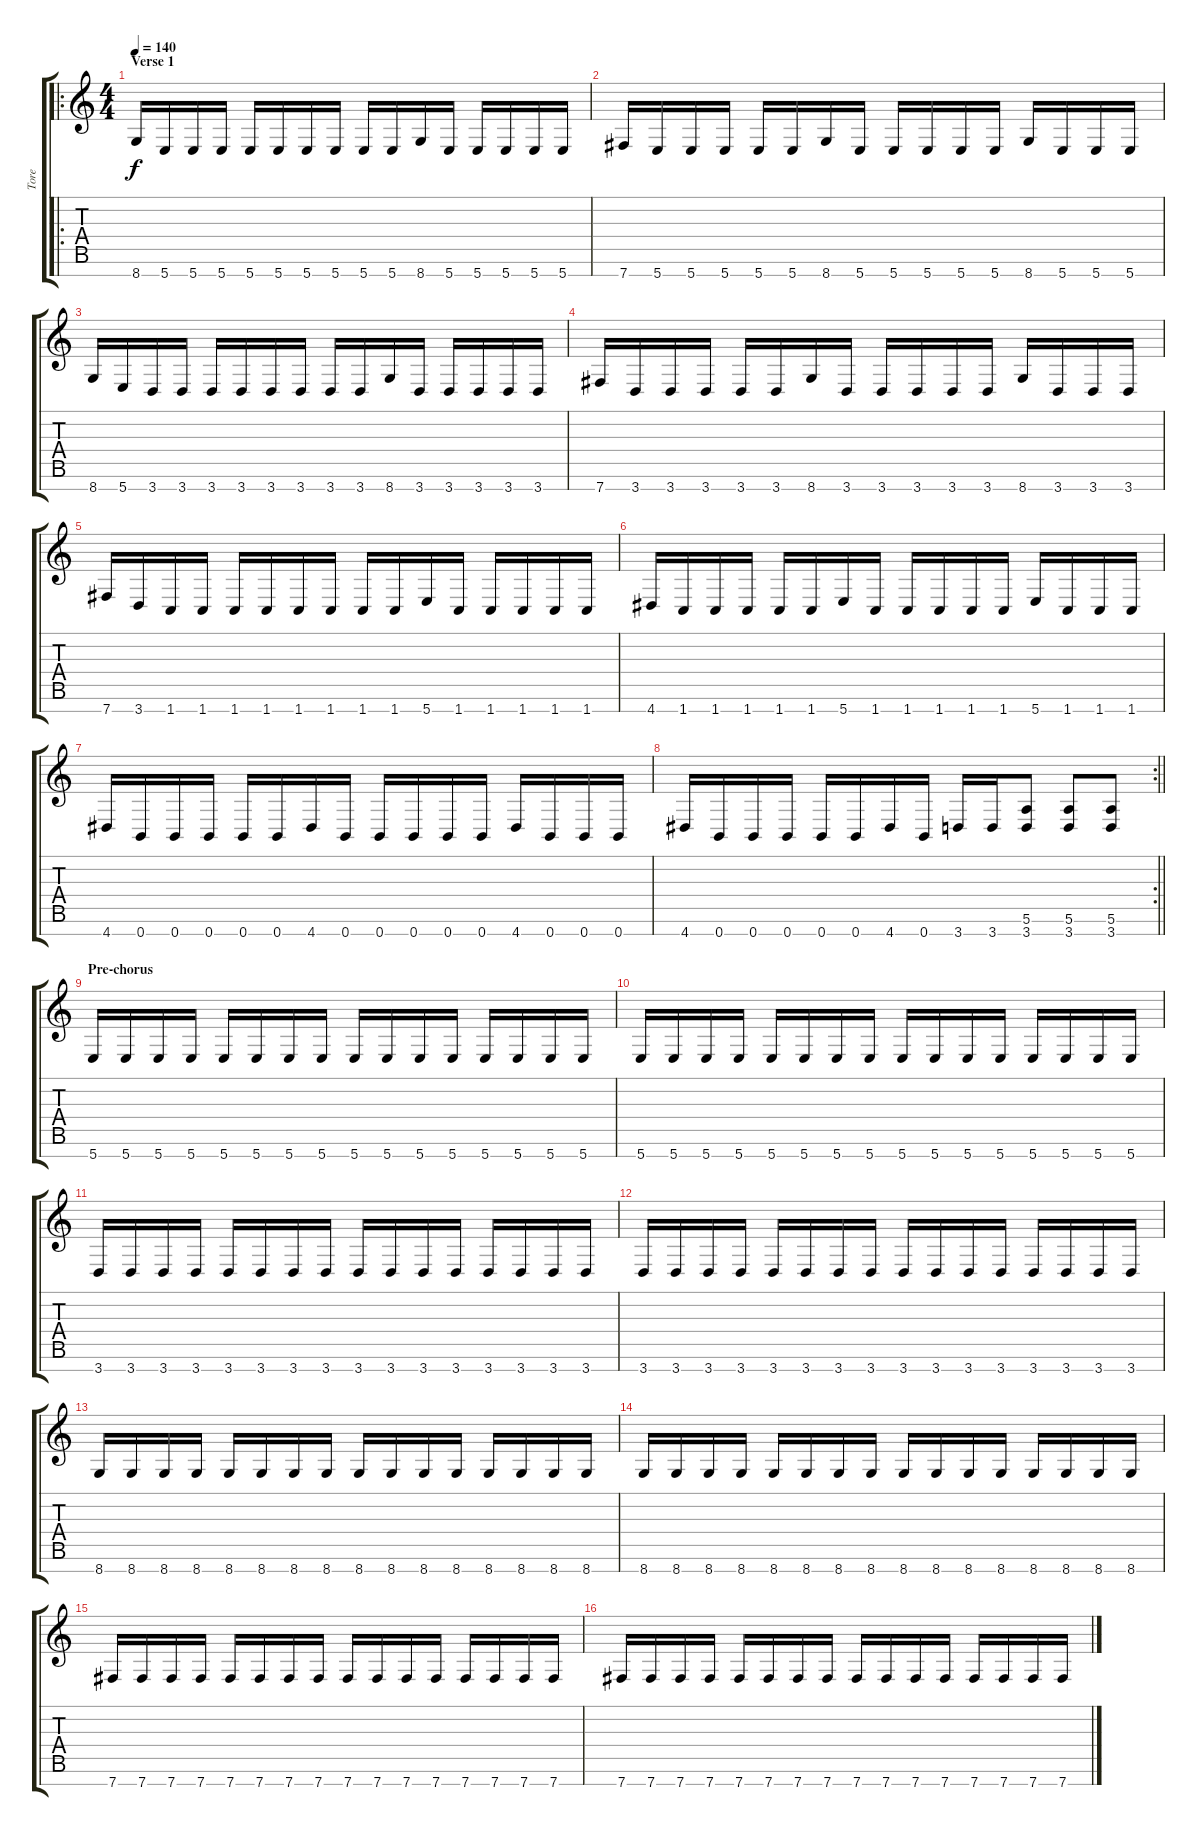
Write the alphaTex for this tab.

\track ("Tore" "Tore") {instrument distortionguitar}
\staff {score tabs}
\tuning (E4 B3 G3 D3 A2 E2 B1) {hide}
\ro
\ts (4 4)
\section ("" "Verse 1")
\tempo 140
\clef g2
\ks c
8.7.16{dy f} 5.7.16 5.7.16 5.7.16 5.7.16 5.7.16 5.7.16 5.7.16 5.7.16 5.7.16 8.7.16 5.7.16 5.7.16 5.7.16 5.7.16 5.7.16 |
7.7.16 5.7.16 5.7.16 5.7.16 5.7.16 5.7.16 8.7.16 5.7.16 5.7.16 5.7.16 5.7.16 5.7.16 8.7.16 5.7.16 5.7.16 5.7.16 |
8.7.16 5.7.16 3.7.16 3.7.16 3.7.16 3.7.16 3.7.16 3.7.16 3.7.16 3.7.16 8.7.16 3.7.16 3.7.16 3.7.16 3.7.16 3.7.16 |
7.7.16 3.7.16 3.7.16 3.7.16 3.7.16 3.7.16 8.7.16 3.7.16 3.7.16 3.7.16 3.7.16 3.7.16 8.7.16 3.7.16 3.7.16 3.7.16 |
7.7.16 3.7.16 1.7.16 1.7.16 1.7.16 1.7.16 1.7.16 1.7.16 1.7.16 1.7.16 5.7.16 1.7.16 1.7.16 1.7.16 1.7.16 1.7.16 |
4.7.16 1.7.16 1.7.16 1.7.16 1.7.16 1.7.16 5.7.16 1.7.16 1.7.16 1.7.16 1.7.16 1.7.16 5.7.16 1.7.16 1.7.16 1.7.16 |
4.7.16 0.7.16 0.7.16 0.7.16 0.7.16 0.7.16 4.7.16 0.7.16 0.7.16 0.7.16 0.7.16 0.7.16 4.7.16 0.7.16 0.7.16 0.7.16 |
\rc 2
\barLineRight lightlight
4.7.16 0.7.16 0.7.16 0.7.16 0.7.16 0.7.16 4.7.16 0.7.16 3.7.16 3.7.16 (5.6 3.7).8 (5.6 3.7).8 (5.6 3.7).8 |
\section ("" "Pre-chorus")
5.7.16 5.7.16 5.7.16 5.7.16 5.7.16 5.7.16 5.7.16 5.7.16 5.7.16 5.7.16 5.7.16 5.7.16 5.7.16 5.7.16 5.7.16 5.7.16 |
5.7.16 5.7.16 5.7.16 5.7.16 5.7.16 5.7.16 5.7.16 5.7.16 5.7.16 5.7.16 5.7.16 5.7.16 5.7.16 5.7.16 5.7.16 5.7.16 |
3.7.16 3.7.16 3.7.16 3.7.16 3.7.16 3.7.16 3.7.16 3.7.16 3.7.16 3.7.16 3.7.16 3.7.16 3.7.16 3.7.16 3.7.16 3.7.16 |
3.7.16 3.7.16 3.7.16 3.7.16 3.7.16 3.7.16 3.7.16 3.7.16 3.7.16 3.7.16 3.7.16 3.7.16 3.7.16 3.7.16 3.7.16 3.7.16 |
8.7.16 8.7.16 8.7.16 8.7.16 8.7.16 8.7.16 8.7.16 8.7.16 8.7.16 8.7.16 8.7.16 8.7.16 8.7.16 8.7.16 8.7.16 8.7.16 |
8.7.16 8.7.16 8.7.16 8.7.16 8.7.16 8.7.16 8.7.16 8.7.16 8.7.16 8.7.16 8.7.16 8.7.16 8.7.16 8.7.16 8.7.16 8.7.16 |
7.7.16 7.7.16 7.7.16 7.7.16 7.7.16 7.7.16 7.7.16 7.7.16 7.7.16 7.7.16 7.7.16 7.7.16 7.7.16 7.7.16 7.7.16 7.7.16 |
7.7.16 7.7.16 7.7.16 7.7.16 7.7.16 7.7.16 7.7.16 7.7.16 7.7.16 7.7.16 7.7.16 7.7.16 7.7.16 7.7.16 7.7.16 7.7.16
